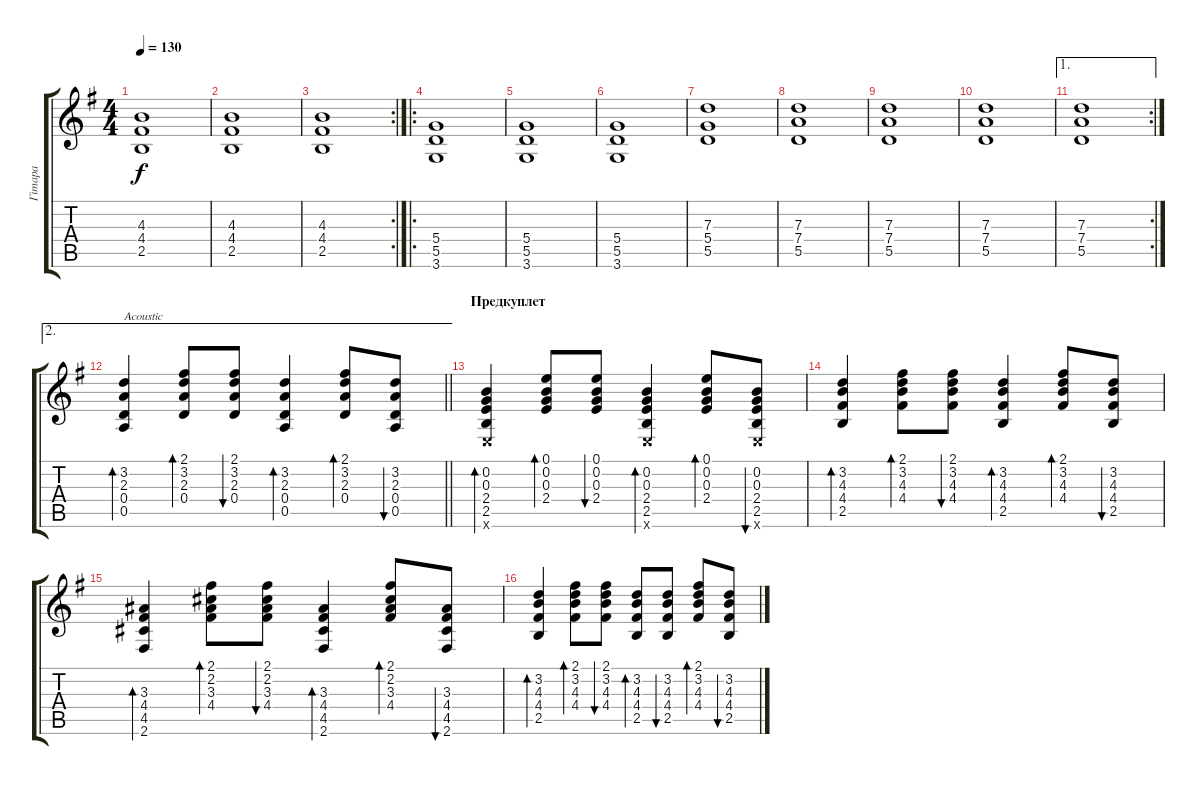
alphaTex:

\track ("Гітара" "Гітара") {instrument acousticguitarsteel}
\staff {score tabs}
\tuning (E4 B3 G3 D3 A2 E2) {hide}
\ts (4 4)
\tempo 130
\clef g2
\ks eminor
(4.3 4.4 2.5).1{dy f} |
(4.3 4.4 2.5).1 |
\rc 2
(4.3 4.4 2.5).1 |
\ro
(5.4 5.5 3.6).1 |
(5.4 5.5 3.6).1 |
(5.4 5.5 3.6).1 |
(7.3 5.4 5.5).1 |
(7.3 7.4 5.5).1 |
(7.3 7.4 5.5).1 |
(7.3 7.4 5.5).1 |
\ae 1
\rc 2
(7.3 7.4 5.5).1 |
\ae 2
\barLineRight lightlight
(3.2 2.3 0.4 0.5).4{bd 60 txt "Acoustic" instrument acousticguitarsteel} (2.1 3.2 2.3 0.4).8{bd 60} (2.1 3.2 2.3 0.4).8{bu 60} (3.2 2.3 0.4 0.5).4{bd 60} (2.1 3.2 2.3 0.4).8{bd 60} (3.2 2.3 0.4 0.5).8{bu 60} |
\section ("" "Предкуплет")
(0.2 0.3 2.4 2.5 0.6{x}).4{bd 60} (0.1 0.2 0.3 2.4).8{bd 60} (0.1 0.2 0.3 2.4).8{bu 60} (0.2 0.3 2.4 2.5 0.6{x}).4{bd 60} (0.1 0.2 0.3 2.4).8{bd 60} (0.2 0.3 2.4 2.5 0.6{x}).8{bu 60} |
(3.2 4.3 4.4 2.5).4{bd 60} (2.1 3.2 4.3 4.4).8{bd 60} (2.1 3.2 4.3 4.4).8{bu 60} (3.2 4.3 4.4 2.5).4{bd 60} (2.1 3.2 4.3 4.4).8{bd 60} (3.2 4.3 4.4 2.5).8{bu 60} |
(3.3 4.4 4.5 2.6).4{bd 60} (2.1 2.2 3.3 4.4).8{bd 60} (2.1 2.2 3.3 4.4).8{bu 60} (3.3 4.4 4.5 2.6).4{bd 60} (2.1 2.2 3.3 4.4).8{bd 60} (3.3 4.4 4.5 2.6).8{bu 60} |
(3.2 4.3 4.4 2.5).4{bd 60} (2.1 3.2 4.3 4.4).8{bd 60} (2.1 3.2 4.3 4.4).8{bu 60} (3.2 4.3 4.4 2.5).8{bd 60} (3.2 4.3 4.4 2.5).8{bu 60} (2.1 3.2 4.3 4.4).8{bd 60} (3.2 4.3 4.4 2.5).8{bu 60}
